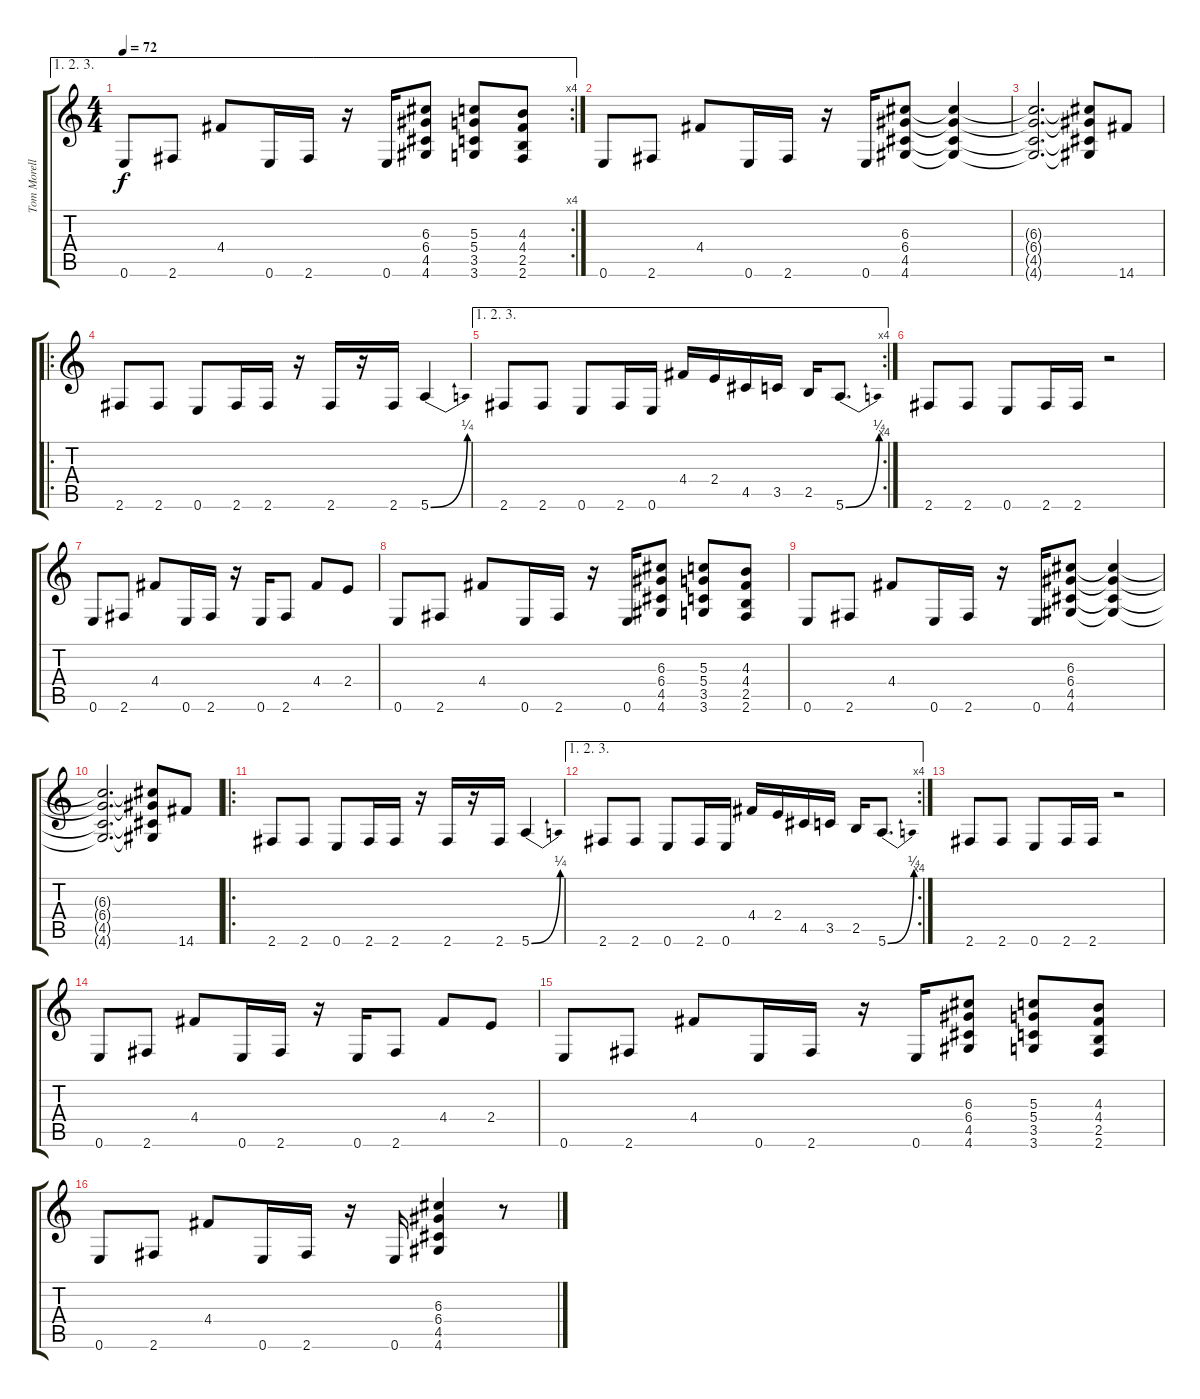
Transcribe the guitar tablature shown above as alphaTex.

\track ("Tom Morello (Guitar)" "Tom Morell") {mute instrument distortionguitar}
\staff {score tabs}
\tuning (E4 B3 G3 D3 A2 E2) {hide}
\ae (1 2 3)
\rc 4
\ts (4 4)
\tempo 72
\clef g2
\ks c
0.6.8{dy f} 2.6.8 4.4.8 0.6.16 2.6.16 r.16 0.6.16 (6.3 6.4 4.5 4.6).8 (5.3 5.4 3.5 3.6).8 (4.3 4.4 2.5 2.6).8 |
0.6.8 2.6.8 4.4.8 0.6.16 2.6.16 r.16 0.6.16 (6.3 6.4 4.5 4.6).8 (6.3{t} 6.4{t} 4.5{t} 4.6{t}).4 |
(6.3{t} 6.4{t} 4.5{t} 4.6{t}).2{d} (6.3{t} 6.4{t} 4.5{t} 4.6{t}).8 14.6.8 |
\ro
2.6.8 2.6.8 0.6.8 2.6.16 2.6.16 r.16 2.6.16 r.16 2.6.16 5.6{be (bend 0 0 60 1)}.4 |
\ae (1 2 3)
\rc 4
2.6.8 2.6.8 0.6.8 2.6.16 0.6.16 4.4.16 2.4.16 4.5.16 3.5.16 2.5.16 5.6{be (bend 0 0 60 1)}.8{d} |
2.6.8 2.6.8 0.6.8 2.6.16 2.6.16 r.2 |
0.6.8 2.6.8 4.4.8 0.6.16 2.6.16 r.16 0.6.16 2.6.8 4.4.8 2.4.8 |
0.6.8 2.6.8 4.4.8 0.6.16 2.6.16 r.16 0.6.16 (6.3 6.4 4.5 4.6).8 (5.3 5.4 3.5 3.6).8 (4.3 4.4 2.5 2.6).8 |
0.6.8 2.6.8 4.4.8 0.6.16 2.6.16 r.16 0.6.16 (6.3 6.4 4.5 4.6).8 (6.3{t} 6.4{t} 4.5{t} 4.6{t}).4 |
(6.3{t} 6.4{t} 4.5{t} 4.6{t}).2{d} (6.3{t} 6.4{t} 4.5{t} 4.6{t}).8 14.6.8 |
\ro
2.6.8 2.6.8 0.6.8 2.6.16 2.6.16 r.16 2.6.16 r.16 2.6.16 5.6{be (bend 0 0 60 1)}.4 |
\ae (1 2 3)
\rc 4
2.6.8 2.6.8 0.6.8 2.6.16 0.6.16 4.4.16 2.4.16 4.5.16 3.5.16 2.5.16 5.6{be (bend 0 0 60 1)}.8{d} |
2.6.8 2.6.8 0.6.8 2.6.16 2.6.16 r.2 |
0.6.8 2.6.8 4.4.8 0.6.16 2.6.16 r.16 0.6.16 2.6.8 4.4.8 2.4.8 |
0.6.8 2.6.8 4.4.8 0.6.16 2.6.16 r.16 0.6.16 (6.3 6.4 4.5 4.6).8 (5.3 5.4 3.5 3.6).8 (4.3 4.4 2.5 2.6).8 |
0.6.8 2.6.8 4.4.8 0.6.16 2.6.16 r.16 0.6.16 (6.3 6.4 4.5 4.6).4 r.8
